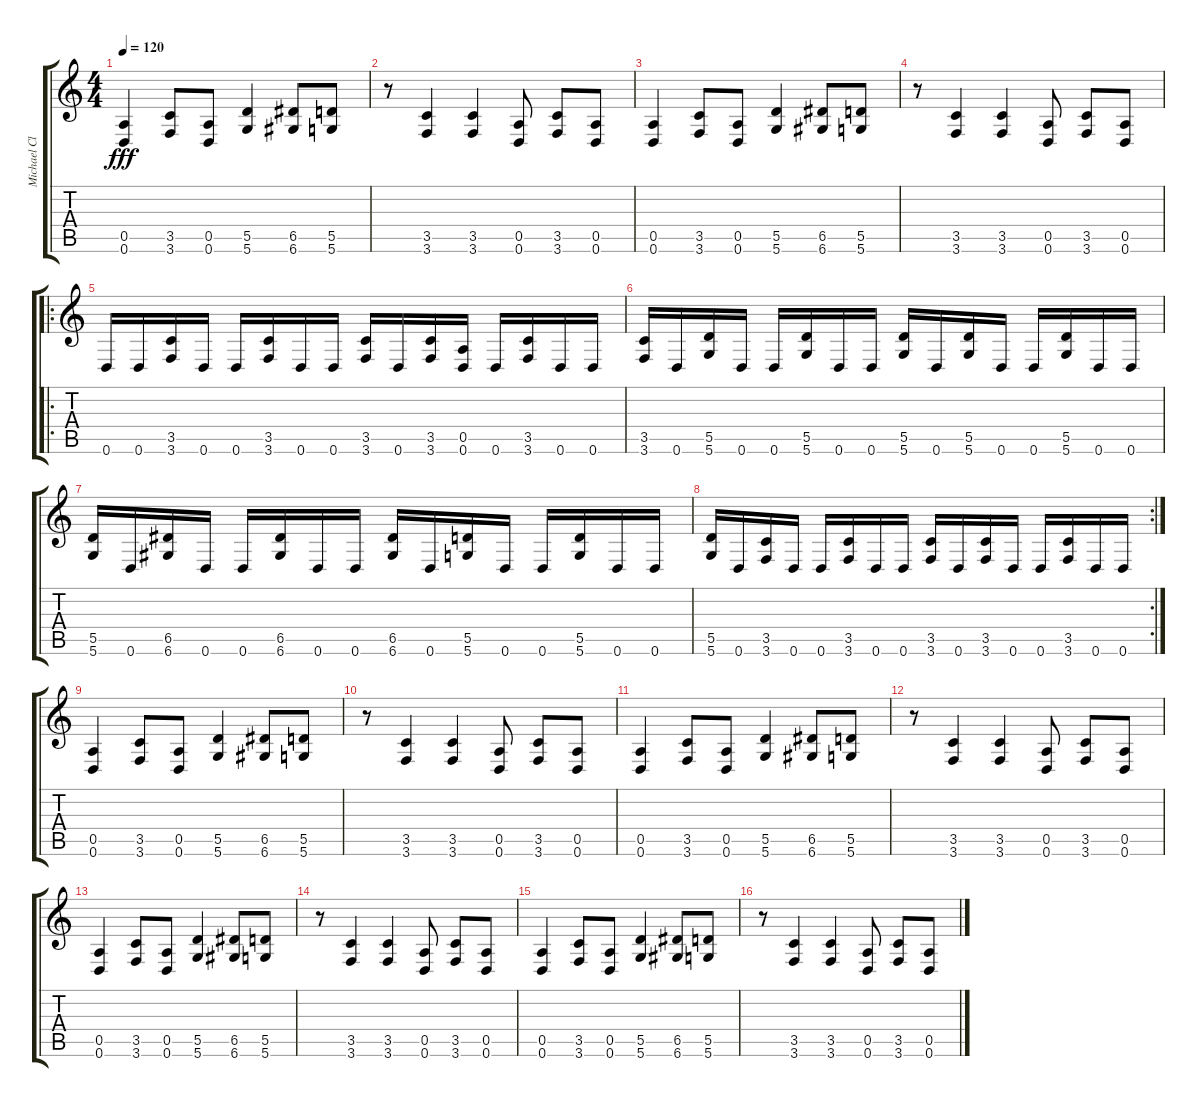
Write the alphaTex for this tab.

\track ("Michael Clayton" "Michael Cl") {instrument overdrivenguitar}
\staff {score tabs}
\tuning (E4 B3 G3 D3 A2 D2) {hide}
\ts (4 4)
\tempo 120
\clef g2
\ks c
(0.5 0.6).4{dy fff} (3.5 3.6).8 (0.5 0.6).8 (5.5 5.6).4 (6.5 6.6).8 (5.5 5.6).8 |
r.8 (3.5 3.6).4 (3.5 3.6).4 (0.5 0.6).8 (3.5 3.6).8 (0.5 0.6).8 |
(0.5 0.6).4 (3.5 3.6).8 (0.5 0.6).8 (5.5 5.6).4 (6.5 6.6).8 (5.5 5.6).8 |
r.8 (3.5 3.6).4 (3.5 3.6).4 (0.5 0.6).8 (3.5 3.6).8 (0.5 0.6).8 |
\ro
0.6.16 0.6.16 (3.5 3.6).16 0.6.16 0.6.16 (3.5 3.6).16 0.6.16 0.6.16 (3.5 3.6).16 0.6.16 (3.5 3.6).16 (0.5 0.6).16 0.6.16 (3.5 3.6).16 0.6.16 0.6.16 |
(3.5 3.6).16 0.6.16 (5.5 5.6).16 0.6.16 0.6.16 (5.5 5.6).16 0.6.16 0.6.16 (5.5 5.6).16 0.6.16 (5.5 5.6).16 0.6.16 0.6.16 (5.5 5.6).16 0.6.16 0.6.16 |
(5.5 5.6).16 0.6.16 (6.5 6.6).16 0.6.16 0.6.16 (6.5 6.6).16 0.6.16 0.6.16 (6.5 6.6).16 0.6.16 (5.5 5.6).16 0.6.16 0.6.16 (5.5 5.6).16 0.6.16 0.6.16 |
\rc 2
(5.5 5.6).16 0.6.16 (3.5 3.6).16 0.6.16 0.6.16 (3.5 3.6).16 0.6.16 0.6.16 (3.5 3.6).16 0.6.16 (3.5 3.6).16 0.6.16 0.6.16 (3.5 3.6).16 0.6.16 0.6.16 |
(0.5 0.6).4 (3.5 3.6).8 (0.5 0.6).8 (5.5 5.6).4 (6.5 6.6).8 (5.5 5.6).8 |
r.8 (3.5 3.6).4 (3.5 3.6).4 (0.5 0.6).8 (3.5 3.6).8 (0.5 0.6).8 |
(0.5 0.6).4 (3.5 3.6).8 (0.5 0.6).8 (5.5 5.6).4 (6.5 6.6).8 (5.5 5.6).8 |
r.8 (3.5 3.6).4 (3.5 3.6).4 (0.5 0.6).8 (3.5 3.6).8 (0.5 0.6).8 |
(0.5 0.6).4 (3.5 3.6).8 (0.5 0.6).8 (5.5 5.6).4 (6.5 6.6).8 (5.5 5.6).8 |
r.8 (3.5 3.6).4 (3.5 3.6).4 (0.5 0.6).8 (3.5 3.6).8 (0.5 0.6).8 |
(0.5 0.6).4 (3.5 3.6).8 (0.5 0.6).8 (5.5 5.6).4 (6.5 6.6).8 (5.5 5.6).8 |
r.8 (3.5 3.6).4 (3.5 3.6).4 (0.5 0.6).8 (3.5 3.6).8 (0.5 0.6).8
